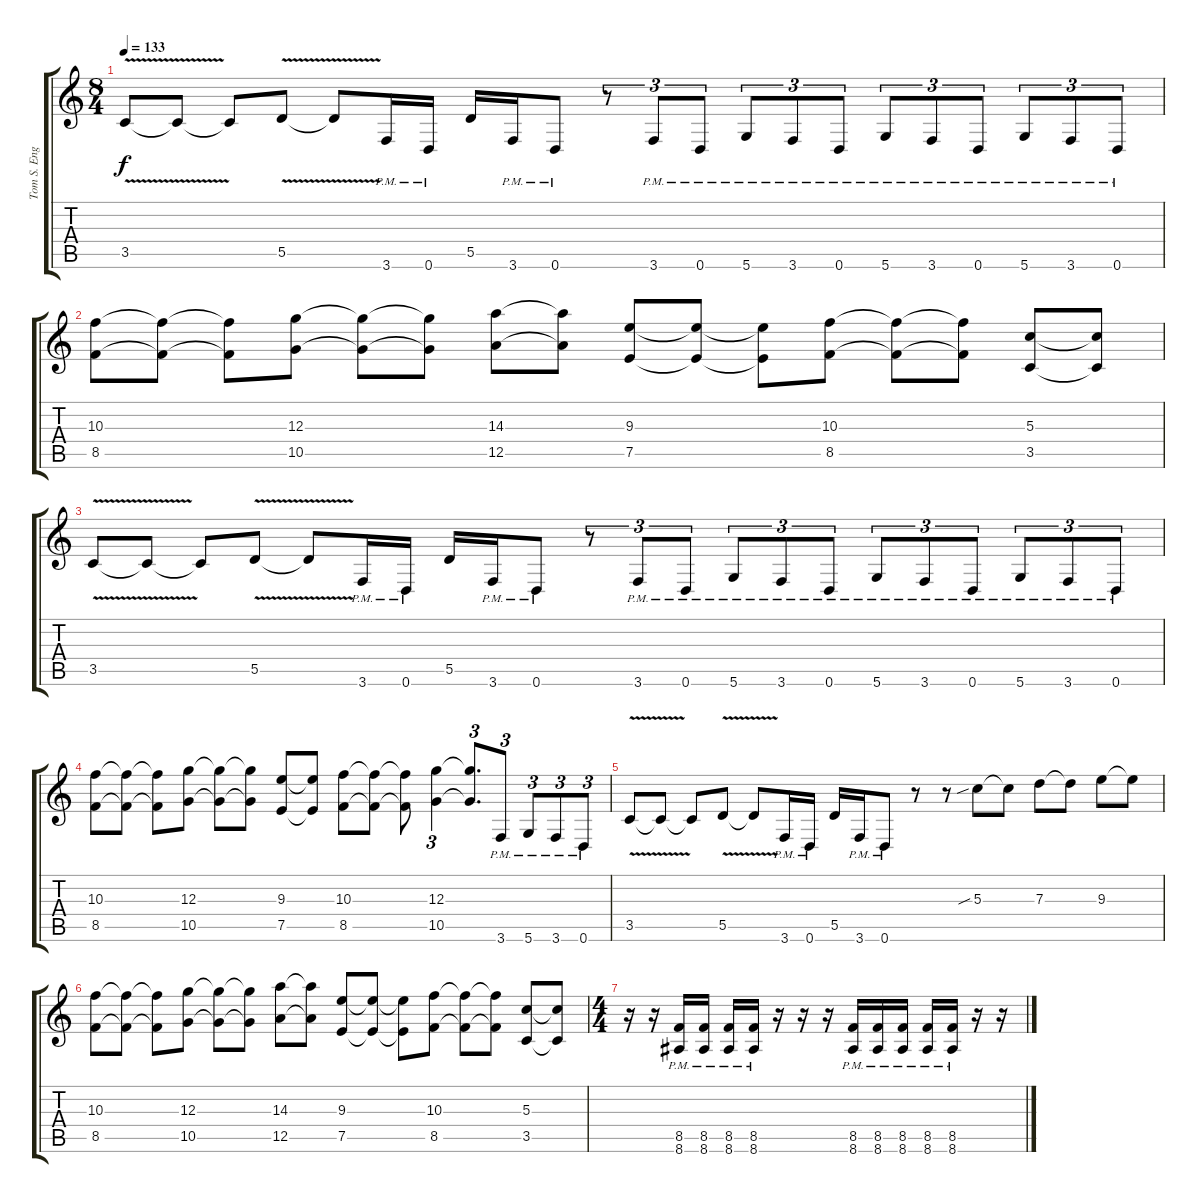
\track ("Tom S. Englund" "Tom S. Eng") {instrument distortionguitar}
\staff {score tabs}
\tuning (E4 B3 G3 D3 A2 D2) {hide}
\ts (8 4)
\tempo 133
\clef g2
\ks c
3.5{v}.8{dy f} 3.5{t}.8 3.5{t}.8 5.5{v}.8 5.5{t}.8 3.6{pm}.16 0.6{pm}.16 5.5.16 3.6{pm}.16 0.6{pm}.8 r.8{tu (3 2)} 3.6{pm}.8{tu (3 2)} 0.6{pm}.8{tu (3 2)} 5.6{pm}.8{tu (3 2)} 3.6{pm}.8{tu (3 2)} 0.6{pm}.8{tu (3 2)} 5.6{pm}.8{tu (3 2)} 3.6{pm}.8{tu (3 2)} 0.6{pm}.8{tu (3 2)} 5.6{pm}.8{tu (3 2)} 3.6{pm}.8{tu (3 2)} 0.6{pm}.8{tu (3 2)} |
(10.3 8.5).8 (10.3{t} 8.5{t}).8 (10.3{t} 8.5{t}).8 (12.3 10.5).8 (12.3{t} 10.5{t}).8 (12.3{t} 10.5{t}).8 (14.3 12.5).8 (14.3{t} 12.5{t}).8 (9.3 7.5).8 (9.3{t} 7.5{t}).8 (9.3{t} 7.5{t}).8 (10.3 8.5).8 (10.3{t} 8.5{t}).8 (10.3{t} 8.5{t}).8 (5.3 3.5).8 (5.3{t} 3.5{t}).8 |
3.5{v}.8 3.5{t}.8 3.5{t}.8 5.5{v}.8 5.5{t}.8 3.6{pm}.16 0.6{pm}.16 5.5.16 3.6{pm}.16 0.6{pm}.8 r.8{tu (3 2)} 3.6{pm}.8{tu (3 2)} 0.6{pm}.8{tu (3 2)} 5.6{pm}.8{tu (3 2)} 3.6{pm}.8{tu (3 2)} 0.6{pm}.8{tu (3 2)} 5.6{pm}.8{tu (3 2)} 3.6{pm}.8{tu (3 2)} 0.6{pm}.8{tu (3 2)} 5.6{pm}.8{tu (3 2)} 3.6{pm}.8{tu (3 2)} 0.6{pm}.8{tu (3 2)} |
(10.3 8.5).8 (10.3{t} 8.5{t}).8 (10.3{t} 8.5{t}).8 (12.3 10.5).8 (12.3{t} 10.5{t}).8 (12.3{t} 10.5{t}).8 (9.3 7.5).8 (9.3{t} 7.5{t}).8 (10.3 8.5).8 (10.3{t} 8.5{t}).8 (10.3{t} 8.5{t}).8 (12.3 10.5).4{tu (3 2)} (12.3{t} 10.5{t}).8{d tu (3 2)} 3.6{pm}.8{tu (3 2)} 5.6{pm}.8{tu (3 2)} 3.6{pm}.8{tu (3 2)} 0.6{pm}.8{tu (3 2)} |
3.5{v}.8 3.5{t}.8 3.5{t}.8 5.5{v}.8 5.5{t}.8 3.6{pm}.16 0.6{pm}.16 5.5.16 3.6{pm}.16 0.6{pm}.8 r.8 r.8 5.3{sib}.8 5.3{t}.8 7.3.8 7.3{t}.8 9.3.8 9.3{t}.8 |
(10.3 8.5).8 (10.3{t} 8.5{t}).8 (10.3{t} 8.5{t}).8 (12.3 10.5).8 (12.3{t} 10.5{t}).8 (12.3{t} 10.5{t}).8 (14.3 12.5).8 (14.3{t} 12.5{t}).8 (9.3 7.5).8 (9.3{t} 7.5{t}).8 (9.3{t} 7.5{t}).8 (10.3 8.5).8 (10.3{t} 8.5{t}).8 (10.3{t} 8.5{t}).8 (5.3 3.5).8 (5.3{t} 3.5{t}).8 |
\ts (4 4)
r.16 r.16 (8.5{pm} 8.6{pm}).16 (8.5{pm} 8.6{pm}).16 (8.5{pm} 8.6{pm}).16 (8.5{pm} 8.6{pm}).16 r.16 r.16 r.16 (8.5{pm} 8.6{pm}).16 (8.5{pm} 8.6{pm}).16 (8.5{pm} 8.6{pm}).16 (8.5{pm} 8.6{pm}).16 (8.5{pm} 8.6{pm}).16 r.16 r.16
